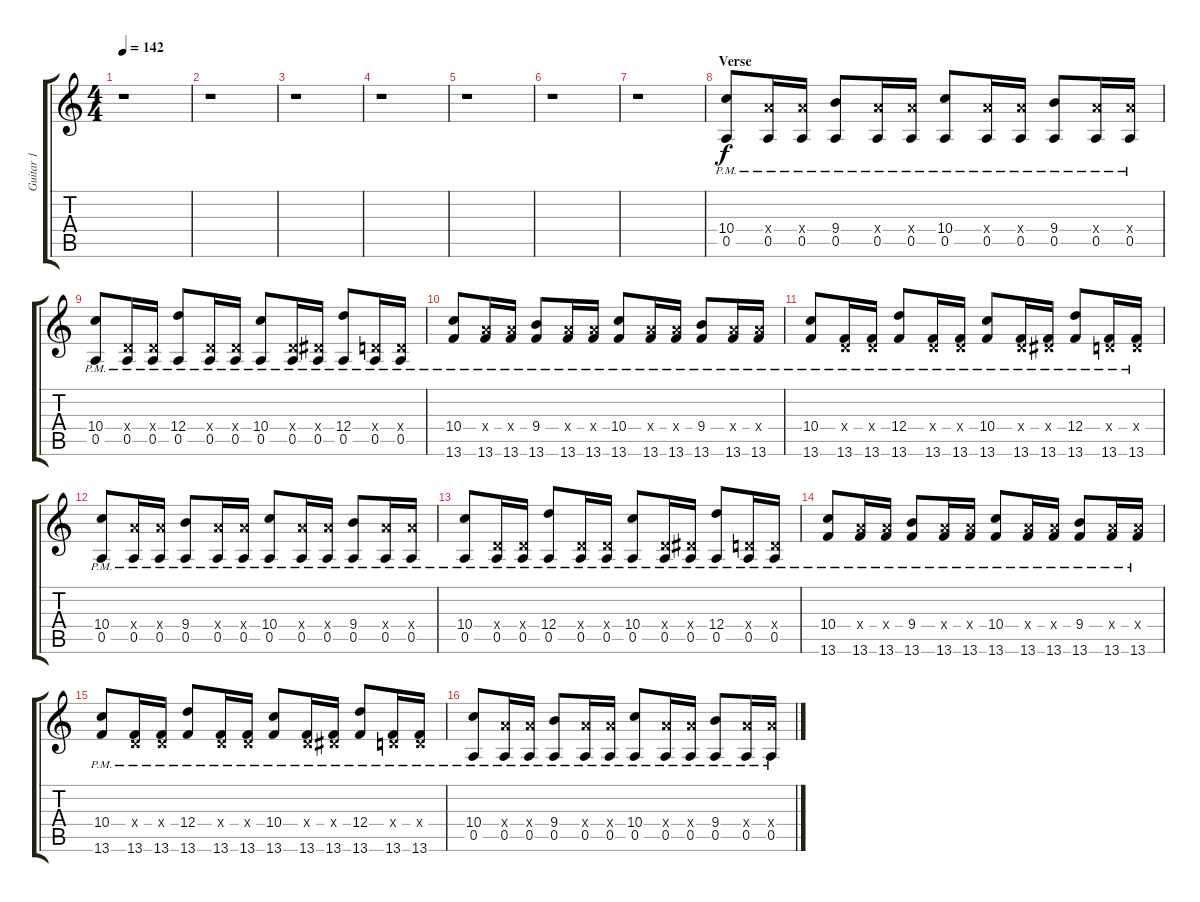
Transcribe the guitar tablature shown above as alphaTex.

\track ("Guitar 1" "Guitar 1") {instrument electricguitarclean}
\staff {score tabs}
\tuning (E4 B3 G3 D3 A2 E2) {hide}
\ts (4 4)
\tempo 142
\clef g2
\ks c
r.1{dy f} |
r.1 |
r.1 |
r.1 |
r.1 |
r.1 |
r.1 |
\section ("" "Verse")
(10.4{pm} 0.5{pm}).8 (7.4{x} 0.5{pm}).16 (7.4{x} 0.5{pm}).16 (9.4{pm} 0.5{pm}).8 (7.4{x} 0.5{pm}).16 (7.4{x} 0.5{pm}).16 (10.4{pm} 0.5{pm}).8 (7.4{x} 0.5{pm}).16 (7.4{x} 0.5{pm}).16 (9.4{pm} 0.5{pm}).8 (7.4{x} 0.5{pm}).16 (7.4{x} 0.5{pm}).16 |
(10.4{pm} 0.5{pm}).8 (0.4{x} 0.5{pm}).16 (0.4{x} 0.5{pm}).16 (12.4{pm} 0.5{pm}).8 (0.4{x} 0.5{pm}).16 (0.4{x} 0.5{pm}).16 (10.4{pm} 0.5{pm}).8 (0.4{x} 0.5{pm}).16 (1.4{x} 0.5{pm}).16 (12.4{pm} 0.5{pm}).8 (0.4{x} 0.5{pm}).16 (0.4{x} 0.5{pm}).16 |
(10.4{pm} 13.6{pm}).8 (7.4{x} 13.6{pm}).16 (7.4{x} 13.6{pm}).16 (9.4{pm} 13.6{pm}).8 (7.4{x} 13.6{pm}).16 (7.4{x} 13.6{pm}).16 (10.4{pm} 13.6{pm}).8 (7.4{x} 13.6{pm}).16 (7.4{x} 13.6{pm}).16 (9.4{pm} 13.6{pm}).8 (7.4{x} 13.6{pm}).16 (7.4{x} 13.6{pm}).16 |
(10.4{pm} 13.6{pm}).8 (0.4{x} 13.6{pm}).16 (0.4{x} 13.6{pm}).16 (12.4{pm} 13.6{pm}).8 (0.4{x} 13.6{pm}).16 (0.4{x} 13.6{pm}).16 (10.4{pm} 13.6{pm}).8 (0.4{x} 13.6{pm}).16 (1.4{x} 13.6{pm}).16 (12.4{pm} 13.6{pm}).8 (0.4{x} 13.6{pm}).16 (0.4{x} 13.6{pm}).16 |
(10.4{pm} 0.5{pm}).8 (7.4{x} 0.5{pm}).16 (7.4{x} 0.5{pm}).16 (9.4{pm} 0.5{pm}).8 (7.4{x} 0.5{pm}).16 (7.4{x} 0.5{pm}).16 (10.4{pm} 0.5{pm}).8 (7.4{x} 0.5{pm}).16 (7.4{x} 0.5{pm}).16 (9.4{pm} 0.5{pm}).8 (7.4{x} 0.5{pm}).16 (7.4{x} 0.5{pm}).16 |
(10.4{pm} 0.5{pm}).8 (0.4{x} 0.5{pm}).16 (0.4{x} 0.5{pm}).16 (12.4{pm} 0.5{pm}).8 (0.4{x} 0.5{pm}).16 (0.4{x} 0.5{pm}).16 (10.4{pm} 0.5{pm}).8 (0.4{x} 0.5{pm}).16 (1.4{x} 0.5{pm}).16 (12.4{pm} 0.5{pm}).8 (0.4{x} 0.5{pm}).16 (0.4{x} 0.5{pm}).16 |
(10.4{pm} 13.6{pm}).8 (7.4{x} 13.6{pm}).16 (7.4{x} 13.6{pm}).16 (9.4{pm} 13.6{pm}).8 (7.4{x} 13.6{pm}).16 (7.4{x} 13.6{pm}).16 (10.4{pm} 13.6{pm}).8 (7.4{x} 13.6{pm}).16 (7.4{x} 13.6{pm}).16 (9.4{pm} 13.6{pm}).8 (7.4{x} 13.6{pm}).16 (7.4{x} 13.6{pm}).16 |
(10.4{pm} 13.6{pm}).8 (0.4{x} 13.6{pm}).16 (0.4{x} 13.6{pm}).16 (12.4{pm} 13.6{pm}).8 (0.4{x} 13.6{pm}).16 (0.4{x} 13.6{pm}).16 (10.4{pm} 13.6{pm}).8 (0.4{x} 13.6{pm}).16 (1.4{x} 13.6{pm}).16 (12.4{pm} 13.6{pm}).8 (0.4{x} 13.6{pm}).16 (0.4{x} 13.6{pm}).16 |
(10.4{pm} 0.5{pm}).8 (7.4{x} 0.5{pm}).16 (7.4{x} 0.5{pm}).16 (9.4{pm} 0.5{pm}).8 (7.4{x} 0.5{pm}).16 (7.4{x} 0.5{pm}).16 (10.4{pm} 0.5{pm}).8 (7.4{x} 0.5{pm}).16 (7.4{x} 0.5{pm}).16 (9.4{pm} 0.5{pm}).8 (7.4{x} 0.5{pm}).16 (7.4{x} 0.5{pm}).16
